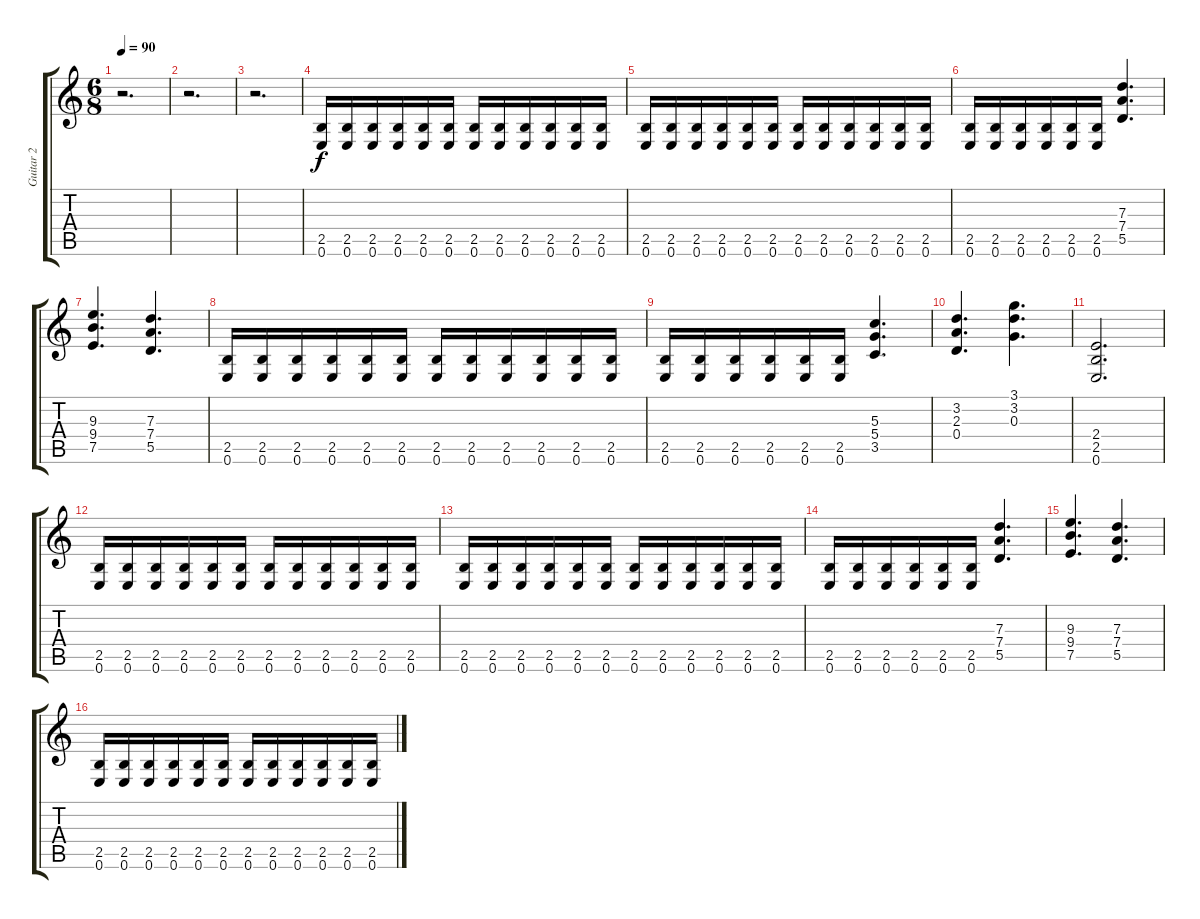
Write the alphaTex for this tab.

\track ("Guitar 2" "Guitar 2") {instrument distortionguitar}
\staff {score tabs}
\tuning (E4 B3 G3 D3 A2 E2) {hide}
\ts (6 8)
\tempo 90
\clef g2
\ks c
r.2{d dy fff} |
r.2{d} |
r.2{d} |
(2.5 0.6).16{dy f} (2.5 0.6).16 (2.5 0.6).16 (2.5 0.6).16 (2.5 0.6).16 (2.5 0.6).16 (2.5 0.6).16 (2.5 0.6).16 (2.5 0.6).16 (2.5 0.6).16 (2.5 0.6).16 (2.5 0.6).16 |
(2.5 0.6).16 (2.5 0.6).16 (2.5 0.6).16 (2.5 0.6).16 (2.5 0.6).16 (2.5 0.6).16 (2.5 0.6).16 (2.5 0.6).16 (2.5 0.6).16 (2.5 0.6).16 (2.5 0.6).16 (2.5 0.6).16 |
(2.5 0.6).16 (2.5 0.6).16 (2.5 0.6).16 (2.5 0.6).16 (2.5 0.6).16 (2.5 0.6).16 (7.3 7.4 5.5).4{d} |
(9.3 9.4 7.5).4{d} (7.3 7.4 5.5).4{d} |
(2.5 0.6).16 (2.5 0.6).16 (2.5 0.6).16 (2.5 0.6).16 (2.5 0.6).16 (2.5 0.6).16 (2.5 0.6).16 (2.5 0.6).16 (2.5 0.6).16 (2.5 0.6).16 (2.5 0.6).16 (2.5 0.6).16 |
(2.5 0.6).16 (2.5 0.6).16 (2.5 0.6).16 (2.5 0.6).16 (2.5 0.6).16 (2.5 0.6).16 (5.3 5.4 3.5).4{d} |
(3.2 2.3 0.4).4{d} (3.1 3.2 0.3).4{d} |
(2.4 2.5 0.6).2{d} |
(2.5 0.6).16 (2.5 0.6).16 (2.5 0.6).16 (2.5 0.6).16 (2.5 0.6).16 (2.5 0.6).16 (2.5 0.6).16 (2.5 0.6).16 (2.5 0.6).16 (2.5 0.6).16 (2.5 0.6).16 (2.5 0.6).16 |
(2.5 0.6).16 (2.5 0.6).16 (2.5 0.6).16 (2.5 0.6).16 (2.5 0.6).16 (2.5 0.6).16 (2.5 0.6).16 (2.5 0.6).16 (2.5 0.6).16 (2.5 0.6).16 (2.5 0.6).16 (2.5 0.6).16 |
(2.5 0.6).16 (2.5 0.6).16 (2.5 0.6).16 (2.5 0.6).16 (2.5 0.6).16 (2.5 0.6).16 (7.3 7.4 5.5).4{d} |
(9.3 9.4 7.5).4{d} (7.3 7.4 5.5).4{d} |
(2.5 0.6).16 (2.5 0.6).16 (2.5 0.6).16 (2.5 0.6).16 (2.5 0.6).16 (2.5 0.6).16 (2.5 0.6).16 (2.5 0.6).16 (2.5 0.6).16 (2.5 0.6).16 (2.5 0.6).16 (2.5 0.6).16
